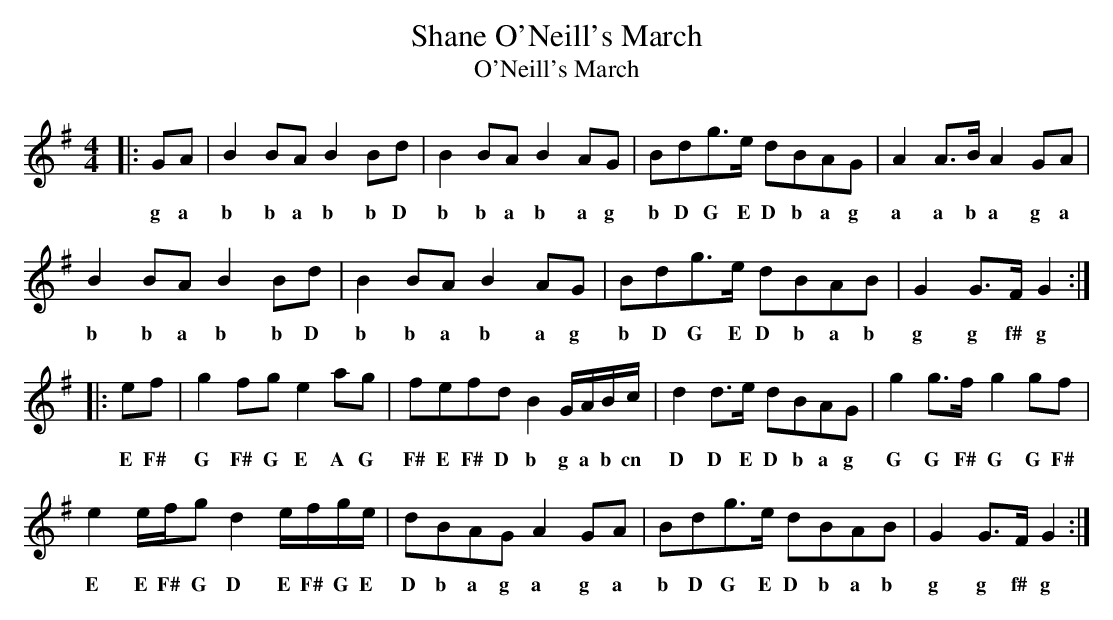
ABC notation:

X:1
T:Shane O'Neill's March
T:O'Neill's March
M:4/4
L:1/8
K:G
|:GA|B2BA B2Bd|B2BA B2AG|Bdg>e dBAG|A2A>B A2GA|
w:g a b b a b b D b b a b a g b D G E D b a g a a b a g a
B2BA B2Bd|B2BA B2AG|Bdg>e dBAB|G2G>F G2:|
w:b b a b b D b b a b a g b D G E D b a b g g f# g
|:ef|g2fg e2ag|fefd B2G/A/B/c/|d2d>e dBAG|g2g>f g2gf|
w:E F# G F# G E A G F# E F# D b g a b cn D D E D b a g G G F# G G F#
e2e/f/g d2e/f/g/e/|dBAG A2GA|Bdg>e dBAB|G2G>F G2:|
w:E E F# G D E F# G E D b a g a g a b D G E D b a b g g f# g
